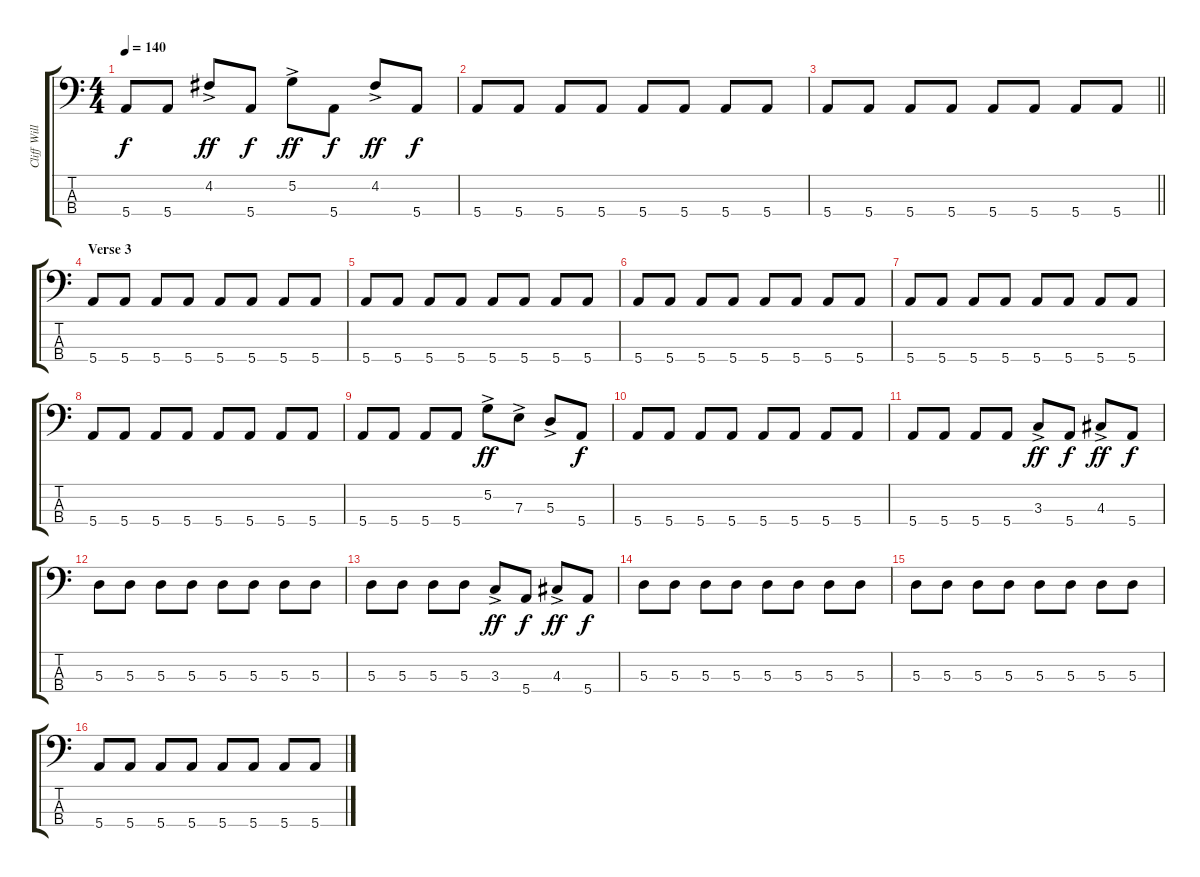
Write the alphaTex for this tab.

\track ("Cliff Williams" "Cliff Will") {instrument electricbassfinger}
\staff {score tabs}
\tuning (G2 D2 A1 E1) {hide}
\ts (4 4)
\tempo 140
\clef f4
\ks c
5.4.8{dy f} 5.4.8 4.2{ac}.8{dy ff} 5.4.8{dy f} 5.2{ac}.8{dy ff} 5.4.8{dy f} 4.2{ac}.8{dy ff} 5.4.8{dy f} |
5.4.8 5.4.8 5.4.8 5.4.8 5.4.8 5.4.8 5.4.8 5.4.8 |
\barLineRight lightlight
5.4.8 5.4.8 5.4.8 5.4.8 5.4.8 5.4.8 5.4.8 5.4.8 |
\section ("" "Verse 3")
5.4.8 5.4.8 5.4.8 5.4.8 5.4.8 5.4.8 5.4.8 5.4.8 |
5.4.8 5.4.8 5.4.8 5.4.8 5.4.8 5.4.8 5.4.8 5.4.8 |
5.4.8 5.4.8 5.4.8 5.4.8 5.4.8 5.4.8 5.4.8 5.4.8 |
5.4.8 5.4.8 5.4.8 5.4.8 5.4.8 5.4.8 5.4.8 5.4.8 |
5.4.8 5.4.8 5.4.8 5.4.8 5.4.8 5.4.8 5.4.8 5.4.8 |
5.4.8 5.4.8 5.4.8 5.4.8 5.2{ac}.8{dy ff} 7.3{ac}.8 5.3{ac}.8 5.4.8{dy f} |
5.4.8 5.4.8 5.4.8 5.4.8 5.4.8 5.4.8 5.4.8 5.4.8 |
5.4.8 5.4.8 5.4.8 5.4.8 3.3{ac}.8{dy ff} 5.4.8{dy f} 4.3{ac}.8{dy ff} 5.4.8{dy f} |
5.3.8 5.3.8 5.3.8 5.3.8 5.3.8 5.3.8 5.3.8 5.3.8 |
5.3.8 5.3.8 5.3.8 5.3.8 3.3{ac}.8{dy ff} 5.4.8{dy f} 4.3{ac}.8{dy ff} 5.4.8{dy f} |
5.3.8 5.3.8 5.3.8 5.3.8 5.3.8 5.3.8 5.3.8 5.3.8 |
5.3.8 5.3.8 5.3.8 5.3.8 5.3.8 5.3.8 5.3.8 5.3.8 |
5.4.8 5.4.8 5.4.8 5.4.8 5.4.8 5.4.8 5.4.8 5.4.8
